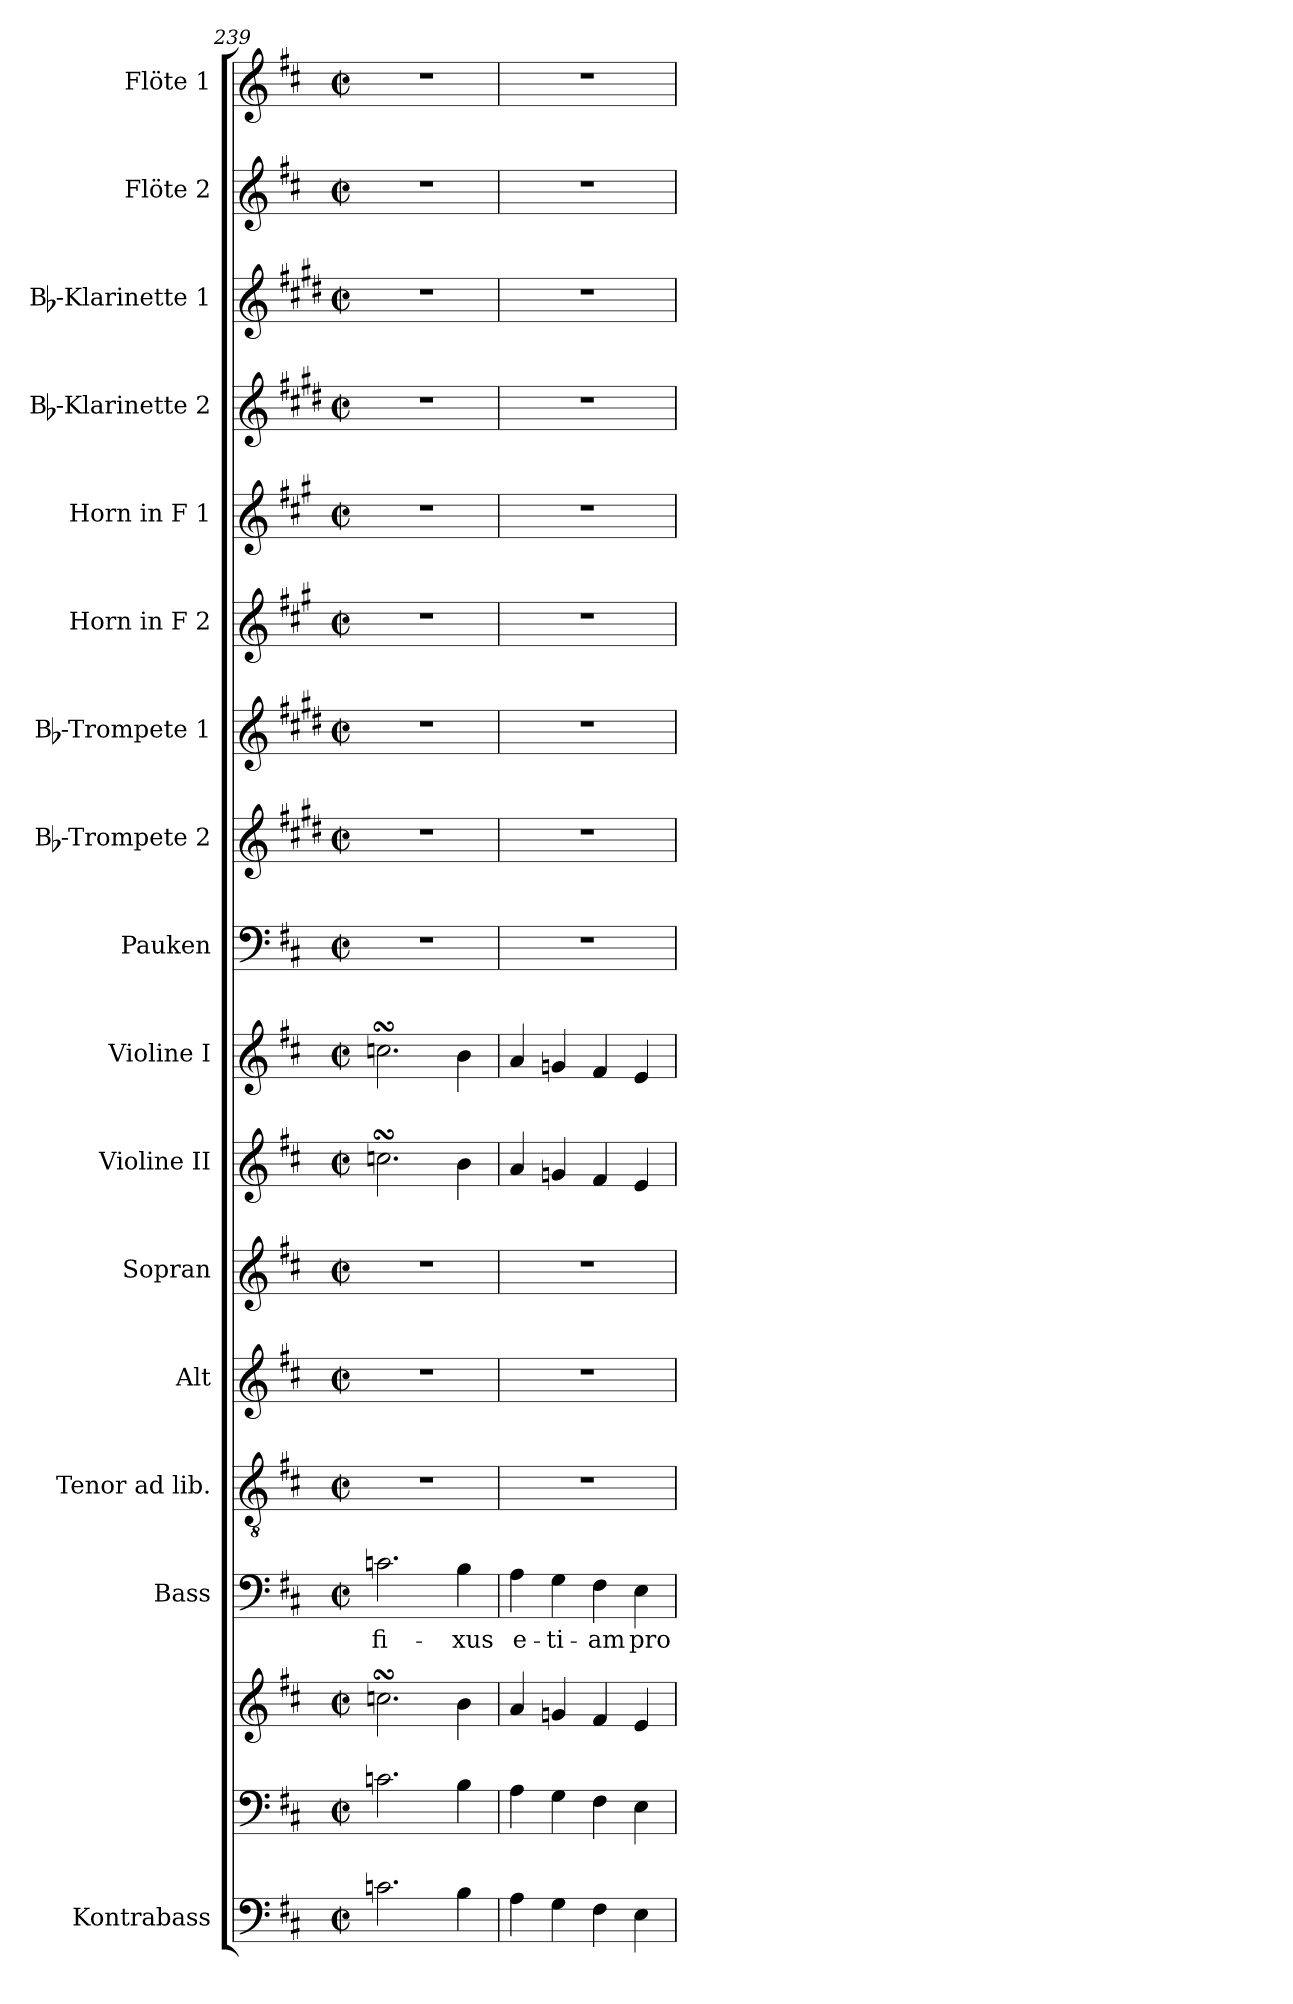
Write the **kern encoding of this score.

**kern	**kern	**kern	**kern	**text	**kern	**kern	**kern	**kern	**kern	**kern	**kern	**kern	**kern	**kern	**kern	**kern	**kern	**kern
*part17	*part16	*part16	*part15	*part15	*part14	*part13	*part12	*part11	*part10	*part9	*part8	*part7	*part6	*part5	*part4	*part3	*part2	*part1
*staff18	*staff17	*staff16	*staff15	*staff15	*staff14	*staff13	*staff12	*staff11	*staff10	*staff9	*staff8	*staff7	*staff6	*staff5	*staff4	*staff3	*staff2	*staff1
*I"Kontrabass	*	*	*I"Bass	*	*I"Tenor ad lib.	*I"Alt	*I"Sopran	*I"Violine II	*I"Violine I	*I"Pauken	*I"Bb-Trompete 2	*I"Bb-Trompete 1	*I"Horn in F 2	*I"Horn in F 1	*I"Bb-Klarinette 2	*I"Bb-Klarinette 1	*I"Flöte 2	*I"Flöte 1
*I'Kb.	*	*	*I'B.	*	*I'T.	*I'A.	*I'S.	*I'Vl. II	*I'Vl. I	*I'Pk.	*I'Bb Trp. 2	*I'Bb Trp. 1	*	*	*I'Bb Kl. 2	*I'Bb Kl. 1	*I'Fl. 2	*I'Fl. 1
*clefF4	*clefF4	*clefG2	*clefF4	*	*clefGv2	*clefG2	*clefG2	*clefG2	*clefG2	*clefF4	*clefG2	*clefG2	*clefG2	*clefG2	*clefG2	*clefG2	*clefG2	*clefG2
*ITrd7c12	*	*	*	*	*	*	*	*	*	*	*ITrd1c2	*ITrd1c2	*ITrd4c7	*ITrd4c7	*ITrd1c2	*ITrd1c2	*	*
*k[f#c#]	*k[f#c#]	*k[f#c#]	*k[f#c#]	*	*k[f#c#]	*k[f#c#]	*k[f#c#]	*k[f#c#]	*k[f#c#]	*k[f#c#]	*k[f#c#]	*k[f#c#]	*k[f#c#]	*k[f#c#]	*k[f#c#]	*k[f#c#]	*k[f#c#]	*k[f#c#]
*D:	*D:	*D:	*D:	*	*D:	*D:	*D:	*D:	*D:	*D:	*D:	*D:	*D:	*D:	*D:	*D:	*D:	*D:
*M2/2	*M2/2	*M2/2	*M2/2	*	*M2/2	*M2/2	*M2/2	*M2/2	*M2/2	*M2/2	*M2/2	*M2/2	*M2/2	*M2/2	*M2/2	*M2/2	*M2/2	*M2/2
*met(c|)	*met(c|)	*met(c|)	*met(c|)	*	*met(c|)	*met(c|)	*met(c|)	*met(c|)	*met(c|)	*met(c|)	*met(c|)	*met(c|)	*met(c|)	*met(c|)	*met(c|)	*met(c|)	*met(c|)	*met(c|)
=239	=239	=239	=239	=239	=239	=239	=239	=239	=239	=239	=239	=239	=239	=239	=239	=239	=239	=239
!	!	!	!	!LO:LY:b	!	!	!	!	!	!	!	!	!	!	!	!	!	!
2.Cn\	2.cn\	2.ccnsSSs\	2.cn\	-fi-	1r	1r	1r	2.ccnsSSs\	2.ccnsSSs\	1r	1r	1r	1r	1r	1r	1r	1r	1r
!	!	!	!	!LO:LY:b	!	!	!	!	!	!	!	!	!	!	!	!	!	!
4BB\	4B\	4b\	4B\	-xus	.	.	.	4b\	4b\	.	.	.	.	.	.	.	.	.
=240	=240	=240	=240	=240	=240	=240	=240	=240	=240	=240	=240	=240	=240	=240	=240	=240	=240	=240
!	!	!	!	!LO:LY:b	!	!	!	!	!	!	!	!	!	!	!	!	!	!
4AA\	4A\	4a/	4A\	e-	1r	1r	1r	4a/	4a/	1r	1r	1r	1r	1r	1r	1r	1r	1r
!	!	!	!	!LO:LY:b	!	!	!	!	!	!	!	!	!	!	!	!	!	!
4GG\	4G\	4gn/	4G\	-ti-	.	.	.	4gn/	4gn/	.	.	.	.	.	.	.	.	.
!	!	!	!	!LO:LY:b	!	!	!	!	!	!	!	!	!	!	!	!	!	!
4FF#\	4F#\	4f#/	4F#\	-am	.	.	.	4f#/	4f#/	.	.	.	.	.	.	.	.	.
!	!	!	!	!LO:LY:b	!	!	!	!	!	!	!	!	!	!	!	!	!	!
4EE\	4E\	4e/	4E\	pro	.	.	.	4e/	4e/	.	.	.	.	.	.	.	.	.
=	=	=	=	=	=	=	=	=	=	=	=	=	=	=	=	=	=	=
*-	*-	*-	*-	*-	*-	*-	*-	*-	*-	*-	*-	*-	*-	*-	*-	*-	*-	*-
